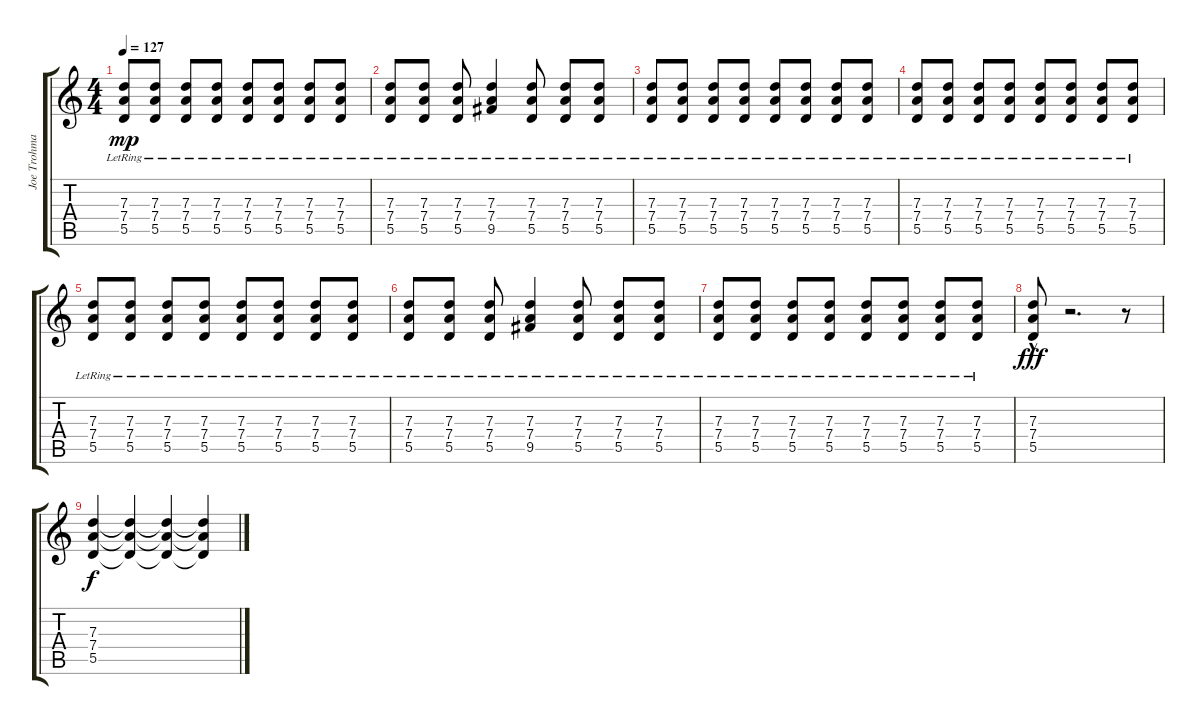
\track ("Joe Trohman (Lead Guitar)" "Joe Trohma") {instrument distortionguitar}
\staff {score tabs}
\tuning (E4 B3 G3 D3 A2 D2) {hide}
\ts (4 4)
\tempo 127
\clef g2
\ks c
(7.3{lr} 7.4{lr} 5.5{lr}).8{dy mp} (7.3{lr} 7.4{lr} 5.5{lr}).8 (7.3{lr} 7.4{lr} 5.5{lr}).8 (7.3{lr} 7.4{lr} 5.5{lr}).8 (7.3{lr} 7.4{lr} 5.5{lr}).8 (7.3{lr} 7.4{lr} 5.5{lr}).8 (7.3{lr} 7.4{lr} 5.5{lr}).8 (7.3{lr} 7.4{lr} 5.5{lr}).8 |
(7.3{lr} 7.4{lr} 5.5{lr}).8 (7.3{lr} 7.4{lr} 5.5{lr}).8 (7.3{lr} 7.4{lr} 5.5{lr}).8 (7.3{lr} 7.4{lr} 9.5{lr}).4 (7.3{lr} 7.4{lr} 5.5{lr}).8 (7.3{lr} 7.4{lr} 5.5{lr}).8 (7.3{lr} 7.4{lr} 5.5{lr}).8 |
(7.3{lr} 7.4{lr} 5.5{lr}).8 (7.3{lr} 7.4{lr} 5.5{lr}).8 (7.3{lr} 7.4{lr} 5.5{lr}).8 (7.3{lr} 7.4{lr} 5.5{lr}).8 (7.3{lr} 7.4{lr} 5.5{lr}).8 (7.3{lr} 7.4{lr} 5.5{lr}).8 (7.3{lr} 7.4{lr} 5.5{lr}).8 (7.3{lr} 7.4{lr} 5.5{lr}).8 |
(7.3{lr} 7.4{lr} 5.5{lr}).8 (7.3{lr} 7.4{lr} 5.5{lr}).8 (7.3{lr} 7.4{lr} 5.5{lr}).8 (7.3{lr} 7.4{lr} 5.5{lr}).8 (7.3{lr} 7.4{lr} 5.5{lr}).8 (7.3{lr} 7.4{lr} 5.5{lr}).8 (7.3{lr} 7.4{lr} 5.5{lr}).8 (7.3{lr} 7.4{lr} 5.5{lr}).8 |
(7.3{lr} 7.4{lr} 5.5{lr}).8 (7.3{lr} 7.4{lr} 5.5{lr}).8 (7.3{lr} 7.4{lr} 5.5{lr}).8 (7.3{lr} 7.4{lr} 5.5{lr}).8 (7.3{lr} 7.4{lr} 5.5{lr}).8 (7.3{lr} 7.4{lr} 5.5{lr}).8 (7.3{lr} 7.4{lr} 5.5{lr}).8 (7.3{lr} 7.4{lr} 5.5{lr}).8 |
(7.3{lr} 7.4{lr} 5.5{lr}).8 (7.3{lr} 7.4{lr} 5.5{lr}).8 (7.3{lr} 7.4{lr} 5.5{lr}).8 (7.3{lr} 7.4{lr} 9.5{lr}).4 (7.3{lr} 7.4{lr} 5.5{lr}).8 (7.3{lr} 7.4{lr} 5.5{lr}).8 (7.3{lr} 7.4{lr} 5.5{lr}).8 |
(7.3{lr} 7.4{lr} 5.5{lr}).8 (7.3{lr} 7.4{lr} 5.5{lr}).8 (7.3{lr} 7.4{lr} 5.5{lr}).8 (7.3{lr} 7.4{lr} 5.5{lr}).8 (7.3{lr} 7.4{lr} 5.5{lr}).8 (7.3{lr} 7.4{lr} 5.5{lr}).8 (7.3{lr} 7.4{lr} 5.5{lr}).8 (7.3{lr} 7.4{lr} 5.5{lr}).8 |
(7.3 7.4 5.5{hac}).8{dy fff} r.2{d} r.8 |
(7.3 7.4 5.5).4{dy f} (7.3{t} 7.4{t} 5.5{t}).4 (7.3{t} 7.4{t} 5.5{t}).4 (7.3{t} 7.4{t} 5.5{t}).4
